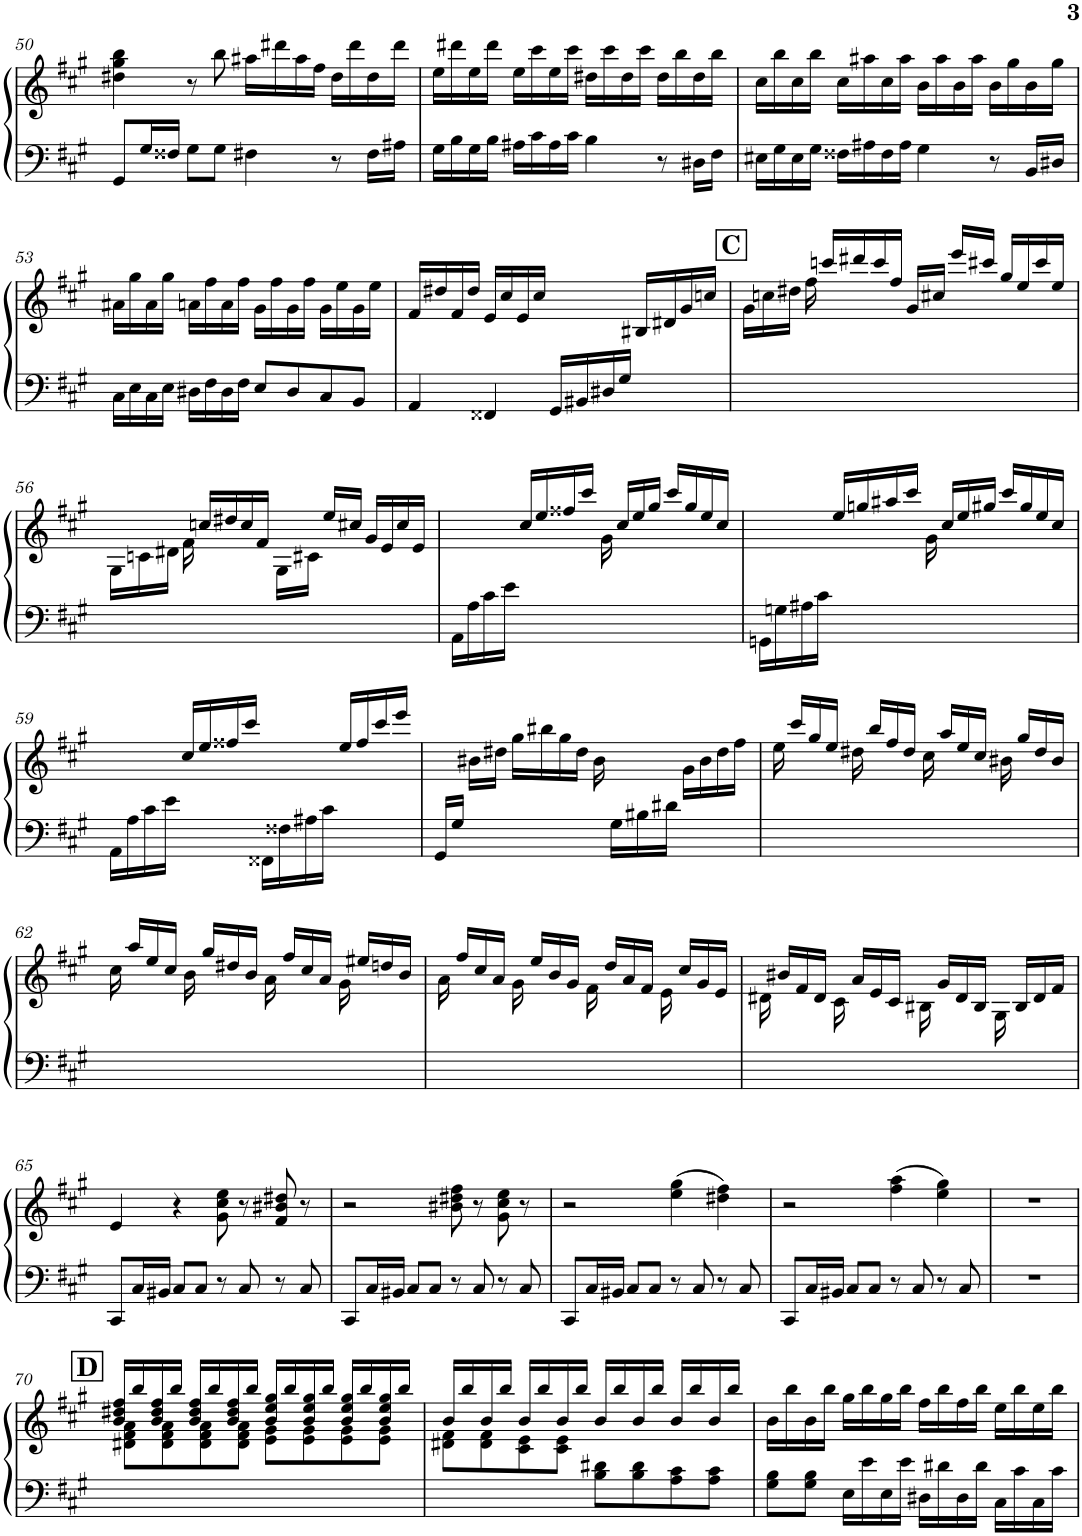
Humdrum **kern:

**kern	**kern
*part1	*part1
*staff2	*staff1
*I"Piano vertical	*
*I'Pno.	*
!!LO:PB:g=z
*clefF4	*clefG2
*k[f#c#g#]	*k[f#c#g#]
*M4/4	*M4/4
*met(c)	*met(c)
=50	=50
8GG#/L	4dd#X\ 4gg#\ 4bb\
16G#/L	.
16F##X/JJ	.
8G#\L	8r
8G#\J	8bb\
4F#X\	16aa#X\LL
.	16ddd#X\
.	16aa#\
.	16ff#\JJ
8r	16dd#\LL
.	16ddd#\
16F#\LL	16dd#\
16A#X\JJ	16ddd#\JJ
=51	=51
16G#\LL	16ee\LL
16B\	16ddd#X\
16G#\	16ee\
16B\JJ	16ddd#\JJ
16A#X\LL	16ee\LL
16c#\	16ccc#\
16A#\	16ee\
16c#\JJ	16ccc#\JJ
4B\	16dd#X\LL
.	16ccc#\
.	16dd#\
.	16ccc#\JJ
8r	16dd#\LL
.	16bb\
16D#X\LL	16dd#\
16F#\JJ	16bb\JJ
=52	=52
16E#X\LL	16cc#\LL
16G#\	16bb\
16E#\	16cc#\
16G#\JJ	16bb\JJ
16F##X\LL	16cc#\LL
16A#X\	16aa#X\
16F##\	16cc#\
16A#\JJ	16aa#\JJ
4G#\	16b\LL
.	16aa#\
.	16b\
.	16aa#\JJ
8r	16b\LL
.	16gg#\
16BB/LL	16b\
16D#X/JJ	16gg#\JJ
!!LO:LB:g=z
=53	=53
16C#\LL	16a#X\LL
16E\	16gg#\
16C#\	16a#\
16E\JJ	16gg#\JJ
16D#X\LL	16an\LL
16F#\	16ff#\
16D#\	16a\
16F#\JJ	16ff#\JJ
8E/L	16g#\LL
.	16ff#\
8D#/	16g#\
.	16ff#\JJ
8C#/	16g#\LL
.	16ee\
8BB/J	16g#\
.	16ee\JJ
=54	=54
4AA/	16f#/LL
.	16dd#X/
.	16f#/
.	16dd#/JJ
4FF##X/	16e/LL
.	16cc#/
.	16e/
.	16cc#/JJ
16GG#/LL	4ryy
16BB#X/	.
16D#X/	.
16G#/JJ	.
4ryy	16B#X/LL
.	16d#X/
.	16g#/
.	16ccn/JJ
!!LO:REH:place=s1:a:B:cj:fs=14:t=C
=55	=55
1ryy	16g#\LL
.	16ccn\
.	16dd#X\JJ
.	16ff#\
.	16cccn/LL
.	16ddd#X/
.	16ccc/
.	16ff#/JJ
.	16g#/LL
.	16cc#X/JJ
.	16eee/LL
.	16ccc#X/JJ
.	16gg#/LL
.	16ee/
.	16ccc#/
.	16ee/JJ
!!LO:LB:g=z
=56	=56
1ryy	16G#\LL
.	16cn\
.	16d#X\JJ
.	16f#\
.	16ccn/LL
.	16dd#X/
.	16cc/
.	16f#/JJ
.	16G#\LL
.	16c#X\JJ
.	16ee/LL
.	16cc#X/JJ
.	16g#/LL
.	16e/
.	16cc#/
.	16e/JJ
=57	=57
16AA\LL	4ryy
16A\	.
16c#\	.
16e\JJ	.
4ryy	16cc#/LL
.	16ee/
.	16ff##X/
.	16ccc#/JJ
2ryy	16g#\
.	16cc#/LL
.	16ee/
.	16gg#/JJ
.	16ccc#/LL
.	16gg#/
.	16ee/
.	16cc#/JJ
=58	=58
16GGn\LL	4ryy
16Gn\	.
16A#X\	.
16c#\JJ	.
4ryy	16ee/LL
.	16ggn/
.	16aa#X/
.	16ccc#/JJ
2ryy	16g#\
.	16cc#/LL
.	16ee/
.	16gg#X/JJ
.	16ccc#/LL
.	16gg#/
.	16ee/
.	16cc#/JJ
!!LO:LB:g=z
=59	=59
16AA\LL	4ryy
16A\	.
16c#\	.
16e\JJ	.
4ryy	16cc#/LL
.	16ee/
.	16ff##X/
.	16ccc#/JJ
16FF##X\LL	4ryy
16F##X\	.
16A#X\	.
16c#\JJ	.
4ryy	16ee/LL
.	16ff##/
.	16ccc#/
.	16eee/JJ
=60	=60
*	*^
16GG#/LL	8ryy	2ryy
16G#/JJ	.	.
8ryy	16b#X\LL	.
.	16dd#X\JJ	.
4ryy	16gg#\LL	.
.	16bb#X\	.
.	16gg#\	.
.	16dd#\JJ	.
16ryy	4ryy	16b#\
16G#\LL	.	4..ryy
16B#X\	.	.
16d#X\JJ	.	.
4ryy	16g#\LL	.
.	16b#\	.
.	16dd#\	.
.	16ff#\JJ	.
*	*v	*v
=61	=61
1ryy	16ee\
.	16ccc#/LL
.	16gg#/
.	16ee/JJ
.	16dd#X\
.	16bb/LL
.	16ff#/
.	16dd#/JJ
.	16cc#\
.	16aa/LL
.	16ee/
.	16cc#/JJ
.	16b#X\
.	16gg#/LL
.	16dd#/
.	16b#/JJ
!!LO:LB:g=z
=62	=62
1ryy	16cc#\
.	16aa/LL
.	16ee/
.	16cc#/JJ
.	16b\
.	16gg#/LL
.	16dd#X/
.	16b/JJ
.	16a\
.	16ff#/LL
.	16cc#/
.	16a/JJ
.	16g#\
.	16ee#X/LL
.	16ddn/
.	16b/JJ
=63	=63
1ryy	16a\
.	16ff#/LL
.	16cc#/
.	16a/JJ
.	16g#\
.	16ee/LL
.	16b/
.	16g#/JJ
.	16f#\
.	16dd/LL
.	16a/
.	16f#/JJ
.	16e\
.	16cc#/LL
.	16g#/
.	16e/JJ
=64	=64
1ryy	16d#X\
.	16b#X/LL
.	16f#/
.	16d#/JJ
.	16c#\
.	16a/LL
.	16e/
.	16c#/JJ
.	16B#X\
.	16g#/LL
.	16d#/
.	16B#/JJ
.	16G#\
.	16B#/LL
.	16d#/
.	16f#/JJ
!!LO:LB:g=z
=65	=65
8CC#/L	4e/
16C#/L	.
16BB#X/JJ	.
8C#/L	4r
8C#/J	.
8r	8g#\ 8cc#\ 8ee\
8C#/	8r
8r	8f#/ 8b#X/ 8dd#X/
8C#/	8r
=66	=66
8CC#/L	2r
16C#/L	.
16BB#X/JJ	.
8C#/L	.
8C#/J	.
8r	8b#X\ 8dd#X\ 8ff#\
8C#/	8r
8r	8g#\ 8cc#\ 8ee\
8C#/	8r
=67	=67
8CC#/L	2r
16C#/L	.
16BB#X/JJ	.
8C#/L	.
8C#/J	.
8r	(4ee\ 4gg#\
8C#/	.
8r	4dd#X\ 4ff#\)
8C#/	.
=68	=68
8CC#/L	2r
16C#/L	.
16BB#X/JJ	.
8C#/L	.
8C#/J	.
8r	(4ff#\ 4aa\
8C#/	.
8r	4ee\ 4gg#\)
8C#/	.
=69	=69
1r	1r
!!LO:LB:g=z
!!LO:REH:place=s1:a:B:cj:fs=14:t=D
=70	=70
*	*^
1ryy	16b/ 16dd#X/ 16ff#/LL	8d#X\ 8f#\ 8a\L
.	16bb/	.
.	16b/ 16dd#/ 16ff#/	8d#\ 8f#\ 8a\
.	16bb/JJ	.
.	16b/ 16dd#/ 16ff#/LL	8d#\ 8f#\ 8a\
.	16bb/	.
.	16b/ 16dd#/ 16ff#/	8d#\ 8f#\ 8a\J
.	16bb/JJ	.
.	16b/ 16ee/ 16gg#/LL	8e\ 8g#\L
.	16bb/	.
.	16b/ 16ee/ 16gg#/	8e\ 8g#\
.	16bb/JJ	.
.	16b/ 16ee/ 16gg#/LL	8e\ 8g#\
.	16bb/	.
.	16b/ 16ee/ 16gg#/	8e\ 8g#\J
.	16bb/JJ	.
=71	=71	=71
*^	*	*
2ryy	1ryy	16b/LL	8d#X\ 8f#\L
.	.	16bb/	.
.	.	16b/	8d#\ 8f#\
.	.	16bb/JJ	.
.	.	16b/LL	8c#\ 8e\
.	.	16bb/	.
.	.	16b/	8c#\ 8e\J
.	.	16bb/JJ	.
8B\ 8d#X\L	.	16b/LL	2ryy
.	.	16bb/	.
8B\ 8d#\	.	16b/	.
.	.	16bb/JJ	.
8A\ 8c#\	.	16b/LL	.
.	.	16bb/	.
8A\ 8c#\J	.	16b/	.
.	.	16bb/JJ	.
*v	*v	*	*
*	*v	*v
=72	=72
8G#\ 8B\L	16b\LL
.	16bb\
8G#\ 8B\J	16b\
.	16bb\JJ
16E\LL	16gg#\LL
16e\	16bb\
16E\	16gg#\
16e\JJ	16bb\JJ
16D#X\LL	16ff#\LL
16d#X\	16bb\
16D#\	16ff#\
16d#\JJ	16bb\JJ
16C#\LL	16ee\LL
16c#\	16bb\
16C#\	16ee\
16c#\JJ	16bb\JJ
=	=
*-	*-
